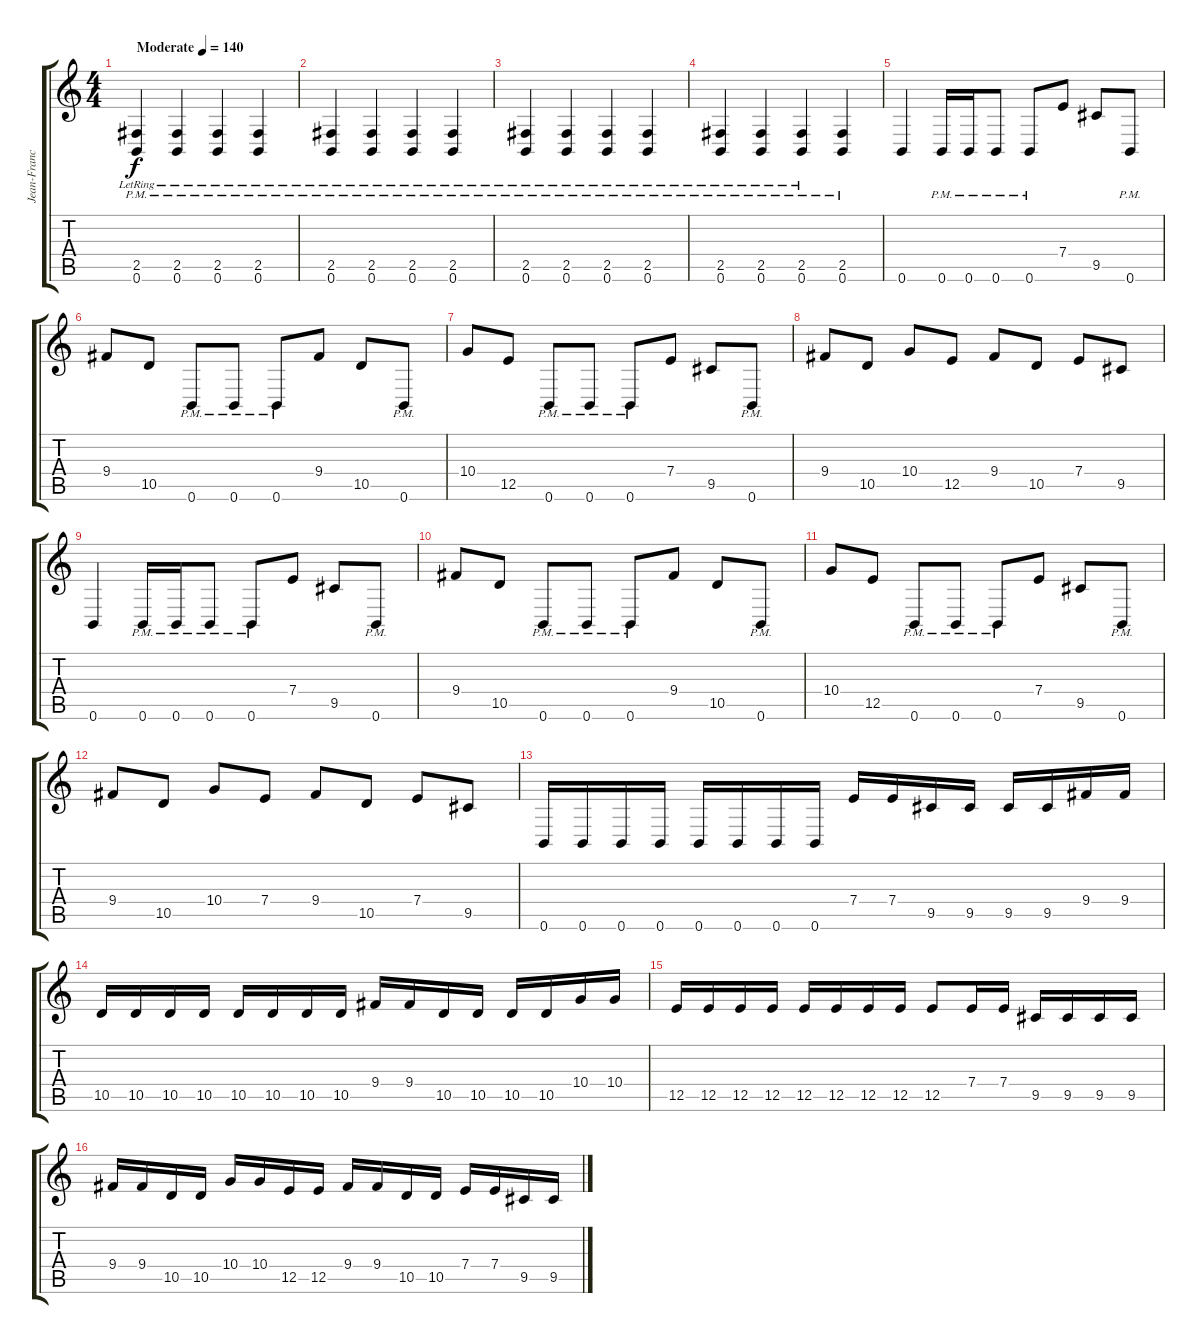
\track ("Jean-Francois Dagenals (Rhythm)" "Jean-Franc") {instrument distortionguitar}
\staff {score tabs}
\tuning (B3 Gb3 D3 A2 E2 B1) {hide}
\ts (4 4)
\tempo (140 "Moderate")
\clef g2
\ks c
(2.5{pm lr} 0.6{pm lr}).4{dy f instrument distortionguitar} (2.5{pm lr} 0.6{pm lr}).4 (2.5{pm lr} 0.6{pm lr}).4 (2.5{pm lr} 0.6{pm lr}).4 |
(2.5{pm lr} 0.6{pm lr}).4 (2.5{pm lr} 0.6{pm lr}).4 (2.5{pm lr} 0.6{pm lr}).4 (2.5{pm lr} 0.6{pm lr}).4 |
(2.5{pm lr} 0.6{pm lr}).4 (2.5{pm lr} 0.6{pm lr}).4 (2.5{pm lr} 0.6{pm lr}).4 (2.5{pm lr} 0.6{pm lr}).4 |
(2.5{pm lr} 0.6{pm lr}).4 (2.5{pm lr} 0.6{pm lr}).4 (2.5{pm lr} 0.6{pm lr}).4 (2.5{pm} 0.6{pm}).4 |
0.6.4 0.6{pm}.16 0.6{pm}.16 0.6{pm}.8 0.6{pm}.8 7.4.8 9.5.8 0.6{pm}.8 |
9.4.8 10.5.8 0.6{pm}.8 0.6{pm}.8 0.6{pm}.8 9.4.8 10.5.8 0.6{pm}.8 |
10.4.8 12.5.8 0.6{pm}.8 0.6{pm}.8 0.6{pm}.8 7.4.8 9.5.8 0.6{pm}.8 |
9.4.8 10.5.8 10.4.8 12.5.8 9.4.8 10.5.8 7.4.8 9.5.8 |
0.6.4 0.6{pm}.16 0.6{pm}.16 0.6{pm}.8 0.6{pm}.8 7.4.8 9.5.8 0.6{pm}.8 |
9.4.8 10.5.8 0.6{pm}.8 0.6{pm}.8 0.6{pm}.8 9.4.8 10.5.8 0.6{pm}.8 |
10.4.8 12.5.8 0.6{pm}.8 0.6{pm}.8 0.6{pm}.8 7.4.8 9.5.8 0.6{pm}.8 |
9.4.8 10.5.8 10.4.8 7.4.8 9.4.8 10.5.8 7.4.8 9.5.8 |
0.6.16 0.6.16 0.6.16 0.6.16 0.6.16 0.6.16 0.6.16 0.6.16 7.4.16 7.4.16 9.5.16 9.5.16 9.5.16 9.5.16 9.4.16 9.4.16 |
10.5.16 10.5.16 10.5.16 10.5.16 10.5.16 10.5.16 10.5.16 10.5.16 9.4.16 9.4.16 10.5.16 10.5.16 10.5.16 10.5.16 10.4.16 10.4.16 |
12.5.16 12.5.16 12.5.16 12.5.16 12.5.16 12.5.16 12.5.16 12.5.16 12.5.8 7.4.16 7.4.16 9.5.16 9.5.16 9.5.16 9.5.16 |
9.4.16 9.4.16 10.5.16 10.5.16 10.4.16 10.4.16 12.5.16 12.5.16 9.4.16 9.4.16 10.5.16 10.5.16 7.4.16 7.4.16 9.5.16 9.5.16
